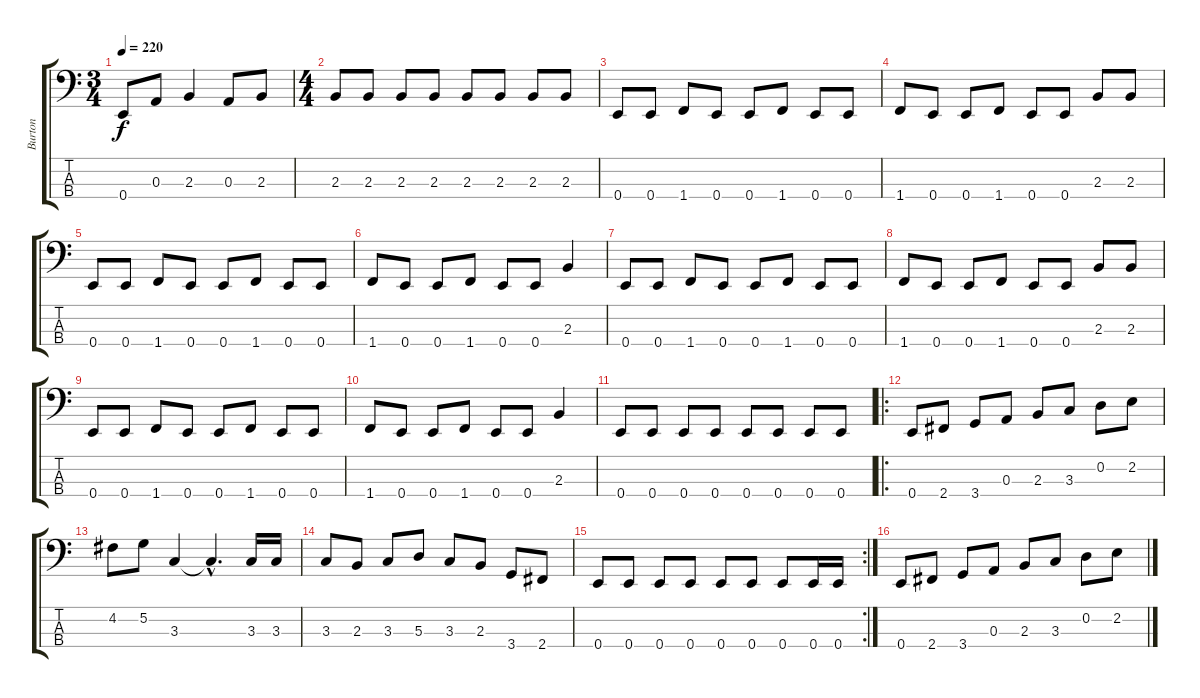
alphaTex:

\track ("Burton" "Burton") {instrument electricbassfinger}
\staff {score tabs}
\tuning (G2 D2 A1 E1) {hide}
\ts (3 4)
\tempo 220
\clef f4
\ks c
0.4.8{dy f} 0.3.8 2.3.4 0.3.8 2.3.8 |
\ts (4 4)
2.3.8 2.3.8 2.3.8 2.3.8 2.3.8 2.3.8 2.3.8 2.3.8 |
0.4.8 0.4.8 1.4.8 0.4.8 0.4.8 1.4.8 0.4.8 0.4.8 |
1.4.8 0.4.8 0.4.8 1.4.8 0.4.8 0.4.8 2.3.8 2.3.8 |
0.4.8 0.4.8 1.4.8 0.4.8 0.4.8 1.4.8 0.4.8 0.4.8 |
1.4.8 0.4.8 0.4.8 1.4.8 0.4.8 0.4.8 2.3.4 |
0.4.8 0.4.8 1.4.8 0.4.8 0.4.8 1.4.8 0.4.8 0.4.8 |
1.4.8 0.4.8 0.4.8 1.4.8 0.4.8 0.4.8 2.3.8 2.3.8 |
0.4.8 0.4.8 1.4.8 0.4.8 0.4.8 1.4.8 0.4.8 0.4.8 |
1.4.8 0.4.8 0.4.8 1.4.8 0.4.8 0.4.8 2.3.4 |
0.4.8 0.4.8 0.4.8 0.4.8 0.4.8 0.4.8 0.4.8 0.4.8 |
\ro
0.4.8 2.4.8 3.4.8 0.3.8 2.3.8 3.3.8 0.2.8 2.2.8 |
4.2.8 5.2.8 3.3.4 3.3{hac t}.4{d} 3.3.16 3.3.16 |
3.3.8 2.3.8 3.3.8 5.3.8 3.3.8 2.3.8 3.4.8 2.4.8 |
\rc 2
0.4.8 0.4.8 0.4.8 0.4.8 0.4.8 0.4.8 0.4.8 0.4.16 0.4.16 |
0.4.8 2.4.8 3.4.8 0.3.8 2.3.8 3.3.8 0.2.8 2.2.8
